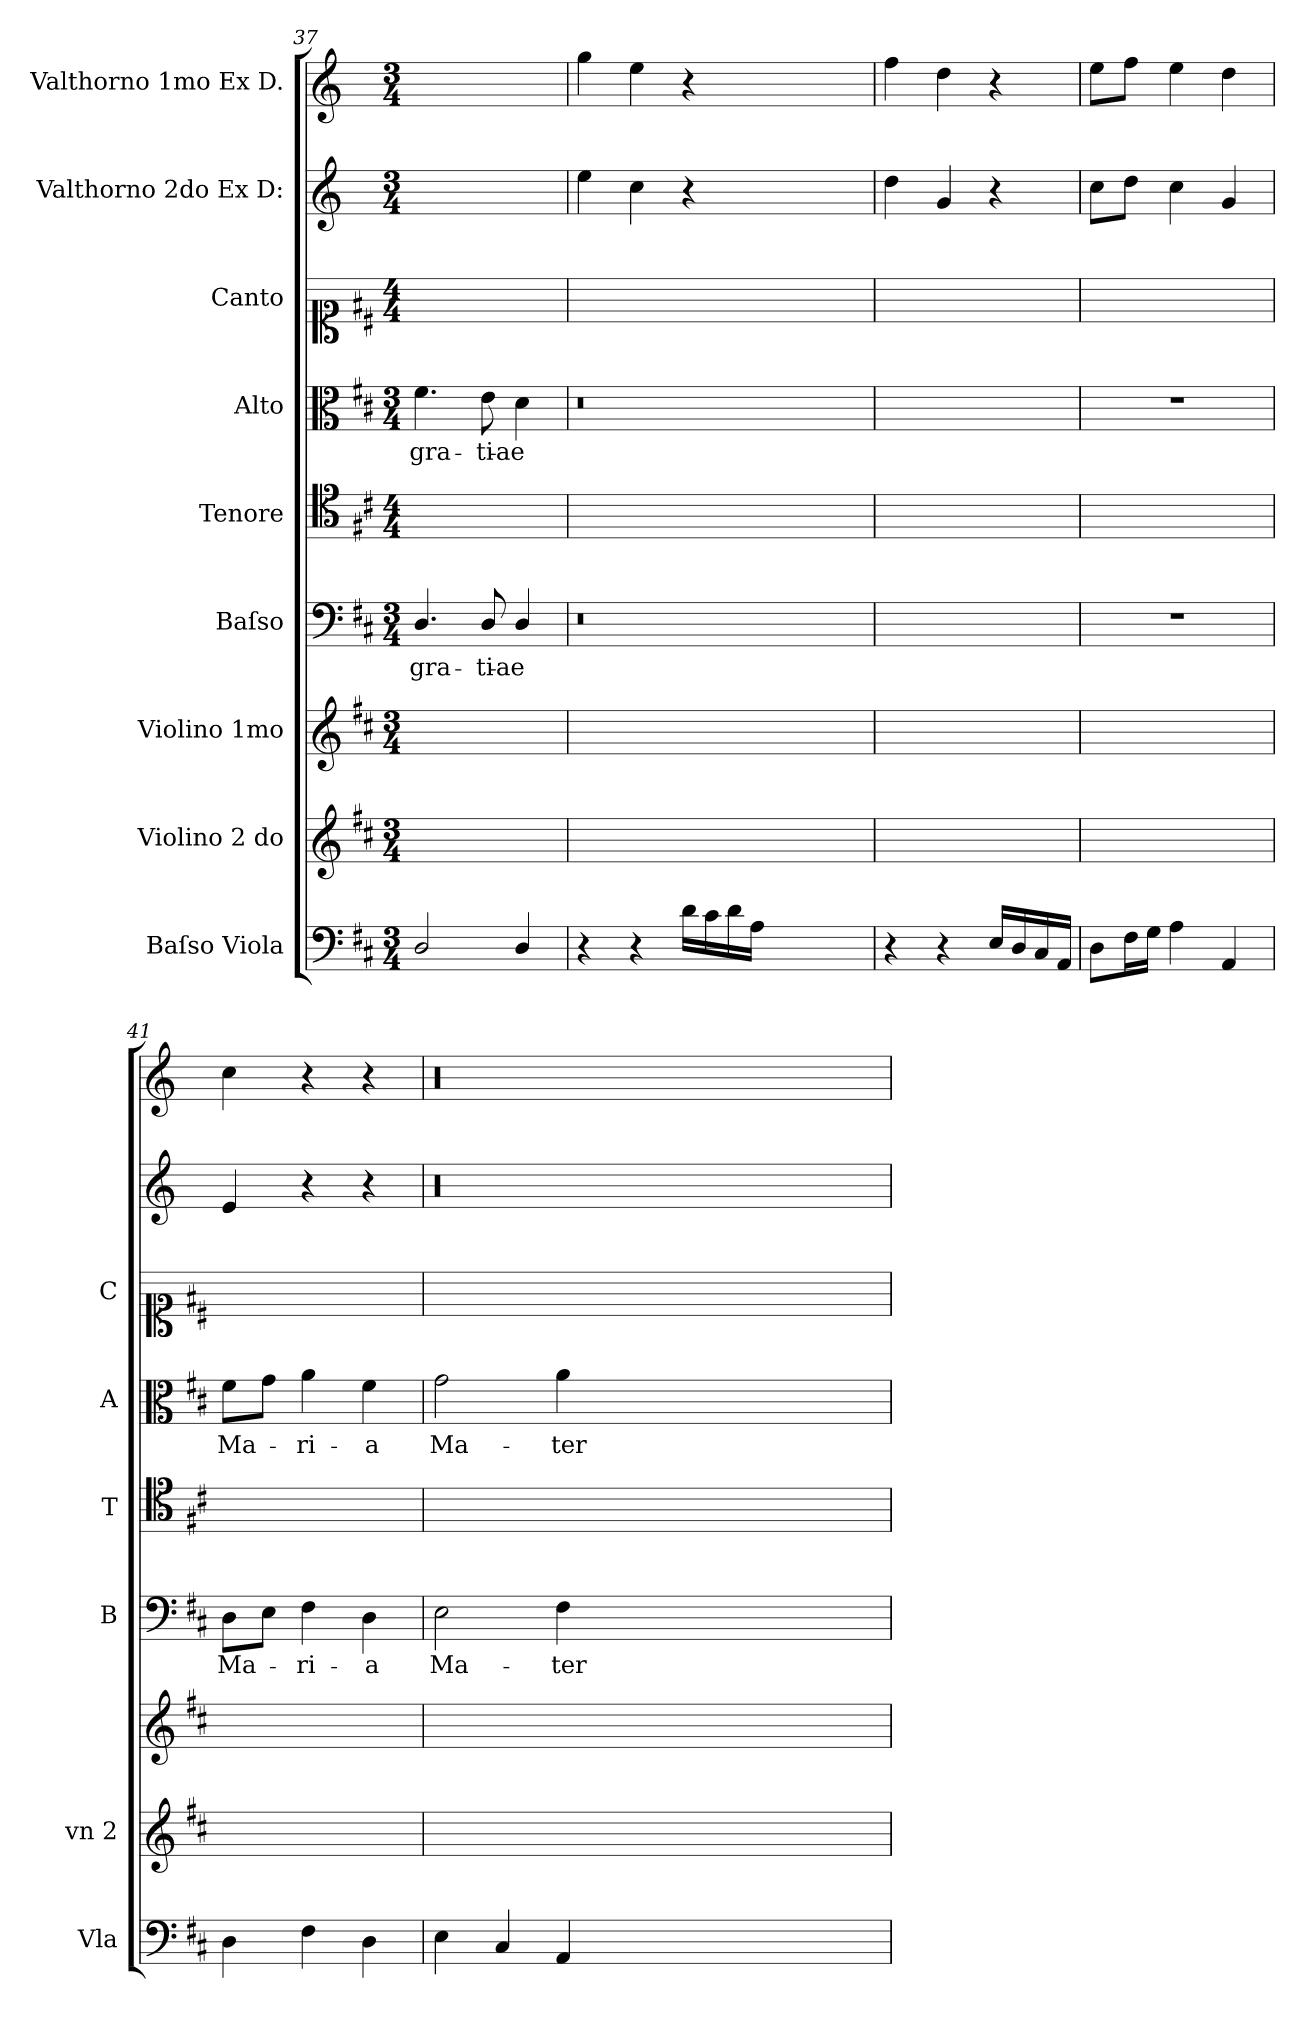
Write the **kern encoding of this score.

**kern	**kern	**kern	**kern	**text	**kern	**kern	**text	**kern	**kern	**kern
*part9	*part8	*part7	*part6	*part6	*part5	*part4	*part4	*part3	*part2	*part1
*staff9	*staff8	*staff7	*staff6	*staff6	*staff5	*staff4	*staff4	*staff3	*staff2	*staff1
*I"Baſso Viola	*I"Violino 2 do	*I"Violino 1mo	*I"Baſso	*	*I"Tenore	*I"Alto	*	*I"Canto	*I"Valthorno 2do Ex D:	*I"Valthorno 1mo Ex D.
*I'Vla	*I'vn 2	*	*I'B	*	*I'T	*I'A	*	*I'C	*	*
*clefF4	*clefG2	*clefG2	*clefF4	*	*clefC4	*clefC3	*	*clefC1	*clefG2	*clefG2
*	*	*	*	*	*	*	*	*	*ITrd6c10	*ITrd6c10
*k[f#c#]	*k[f#c#]	*k[f#c#]	*k[f#c#]	*	*k[f#c#]	*k[f#c#]	*	*k[f#c#]	*k[f#c#]	*k[f#c#]
*M3/4	*M3/4	*M3/4	*M3/4	*	*M4/4	*M3/4	*	*M4/4	*M3/4	*M3/4
=37	=37	=37	=37	=37	=37	=37	=37	=37	=37	=37
2D/	2.ryy	2.ryy	4.D/	gra-	2.ryy	4.f#\	gra-	2.ryy	2.ryy	2.ryy
.	.	.	8D/	-ti-	.	8e\	-ti-	.	.	.
4D/	.	.	4D/	-ae	.	4d\	-ae	.	.	.
=38	=38	=38	=38	=38	=38	=38	=38	=38	=38	=38
!	!	!	!LO:N:vis=0	!	!	!LO:N:vis=0	!	!	!	!
4r	2.ryy	2.ryy	1.r	.	2.ryy	1.r	.	2.ryy	4f#\	4a\
4r	.	.	.	.	.	.	.	.	4d\	4f#\
16d\LL	.	.	.	.	.	.	.	.	4r	4r
16c#\	.	.	.	.	.	.	.	.	.	.
16d\	.	.	.	.	.	.	.	.	.	.
16A\JJ	.	.	.	.	.	.	.	.	.	.
2.ryy	2.ryy	2.ryy	.	.	2.ryy	.	.	2.ryy	2.ryy	2.ryy
=39	=39	=39	=39	=39	=39	=39	=39	=39	=39	=39
4r	2.ryy	2.ryy	2.ryy	.	2.ryy	2.ryy	.	2.ryy	4e\	4g\
4r	.	.	.	.	.	.	.	.	4A/	4e\
16E/LL	.	.	.	.	.	.	.	.	4r	4r
16D/	.	.	.	.	.	.	.	.	.	.
16C#/	.	.	.	.	.	.	.	.	.	.
16AA/JJ	.	.	.	.	.	.	.	.	.	.
=40	=40	=40	=40	=40	=40	=40	=40	=40	=40	=40
8D\L	2.ryy	2.ryy	2.r	.	2.ryy	2.r	.	2.ryy	8d\L	8f#\L
16F#\L	.	.	.	.	.	.	.	.	8e\J	8g\J
16G\JJ	.	.	.	.	.	.	.	.	.	.
4A\	.	.	.	.	.	.	.	.	4d\	4f#\
4AA/	.	.	.	.	.	.	.	.	4A/	4e\
=41	=41	=41	=41	=41	=41	=41	=41	=41	=41	=41
4D\	2.ryy	2.ryy	8D\L	Ma-	2.ryy	8f#\L	Ma-	2.ryy	4F#/	4d\
.	.	.	8E\J	.	.	8g\J	.	.	.	.
4F#\	.	.	4F#\	-ri-	.	4a\	-ri-	.	4r	4r
4D\	.	.	4D\	-a	.	4f#\	-a	.	4r	4r
=42	=42	=42	=42	=42	=42	=42	=42	=42	=42	=42
!	!	!	!	!	!	!	!	!	!LO:N:vis=00	!LO:N:vis=00
4E\	2.ryy	2.ryy	2E\	Ma-	2.ryy	2g\	Ma-	2.ryy	0.r	0.r
4C#/	.	.	.	.	.	.	.	.	.	.
4AA/	.	.	4F#\	-ter	.	4a\	-ter	.	.	.
0ryy	0ryy	0ryy	0ryy	.	0ryy	0ryy	.	0ryy	.	.
4ryy	4ryy	4ryy	4ryy	.	4ryy	4ryy	.	4ryy	.	.
=	=	=	=	=	=	=	=	=	=	=
*-	*-	*-	*-	*-	*-	*-	*-	*-	*-	*-
